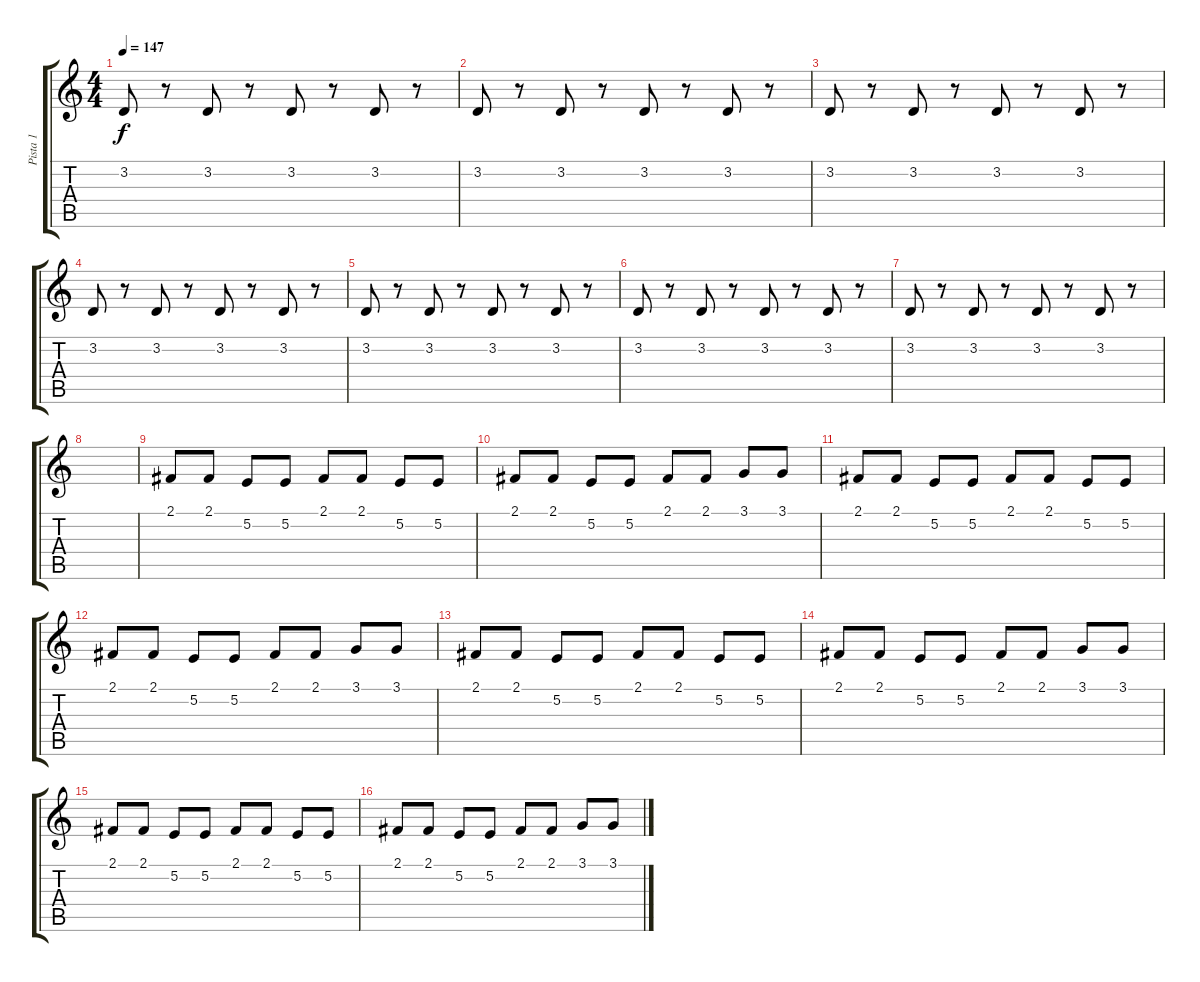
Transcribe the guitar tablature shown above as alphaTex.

\track ("Pista 1" "Pista 1") {instrument stringensemble1}
\staff {score tabs}
\tuning (E4 B3 G3 D3 A2 E2) {hide}
\ts (4 4)
\tempo 147
\clef g2
\ks c
3.2.8{dy f} r.8 3.2.8 r.8 3.2.8 r.8 3.2.8 r.8 |
3.2.8 r.8 3.2.8 r.8 3.2.8 r.8 3.2.8 r.8 |
3.2.8 r.8 3.2.8 r.8 3.2.8 r.8 3.2.8 r.8 |
3.2.8 r.8 3.2.8 r.8 3.2.8 r.8 3.2.8 r.8 |
3.2.8 r.8 3.2.8 r.8 3.2.8 r.8 3.2.8 r.8 |
3.2.8 r.8 3.2.8 r.8 3.2.8 r.8 3.2.8 r.8 |
3.2.8 r.8 3.2.8 r.8 3.2.8 r.8 3.2.8 r.8 |
|
2.1.8{volume 9} 2.1.8 5.2.8 5.2.8 2.1.8 2.1.8 5.2.8 5.2.8 |
2.1.8 2.1.8 5.2.8 5.2.8 2.1.8 2.1.8 3.1.8 3.1.8 |
2.1.8 2.1.8 5.2.8 5.2.8 2.1.8 2.1.8 5.2.8 5.2.8 |
2.1.8 2.1.8 5.2.8 5.2.8 2.1.8 2.1.8 3.1.8 3.1.8 |
2.1.8{volume 9} 2.1.8 5.2.8 5.2.8 2.1.8 2.1.8 5.2.8 5.2.8 |
2.1.8 2.1.8 5.2.8 5.2.8 2.1.8 2.1.8 3.1.8 3.1.8 |
2.1.8 2.1.8 5.2.8 5.2.8 2.1.8 2.1.8 5.2.8 5.2.8 |
2.1.8 2.1.8 5.2.8 5.2.8 2.1.8 2.1.8 3.1.8 3.1.8
